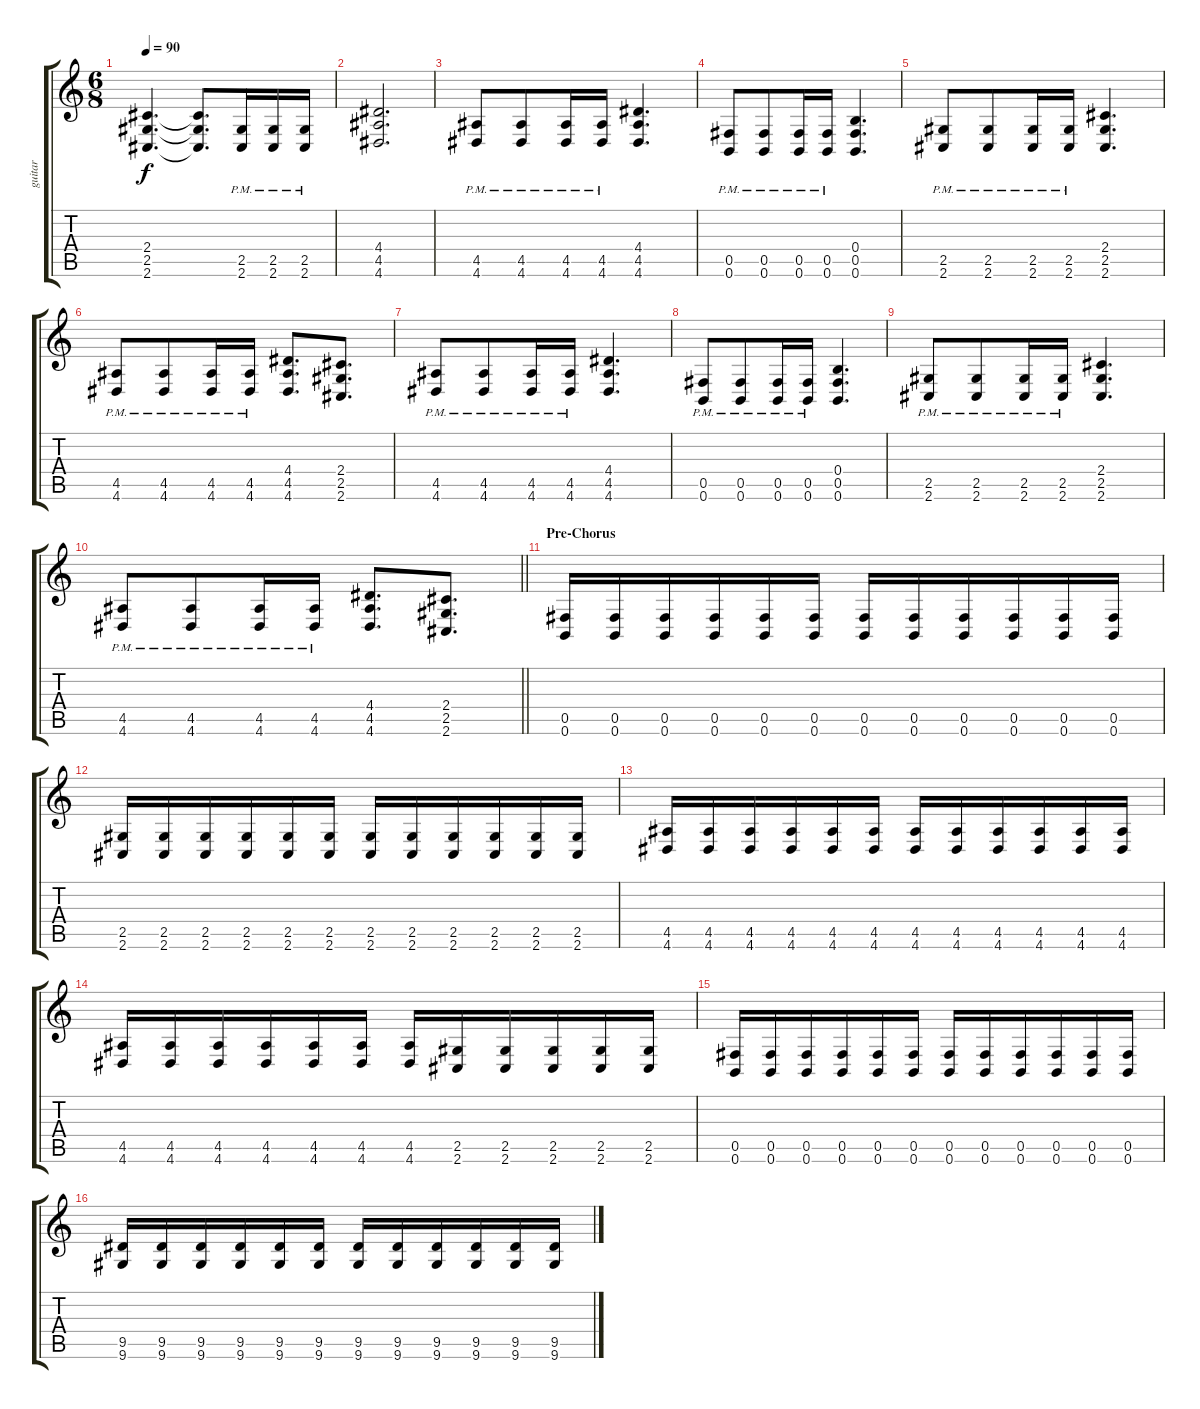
\track ("guitar" "guitar") {instrument distortionguitar}
\staff {score tabs}
\tuning (Db4 Ab3 E3 B2 Gb2 B1) {hide}
\ts (6 8)
\tempo 90
\clef g2
\ks c
(2.4 2.5 2.6).4{d dy f} (2.4{t} 2.5{t} 2.6{t}).8{d} (2.5{pm} 2.6{pm}).16 (2.5{pm} 2.6{pm}).16 (2.5{pm} 2.6{pm}).16 |
(4.4 4.5 4.6).2{d} |
(4.5{pm} 4.6{pm}).8 (4.5{pm} 4.6{pm}).8 (4.5{pm} 4.6{pm}).16 (4.5{pm} 4.6{pm}).16 (4.4 4.5 4.6).4{d} |
(0.5{pm} 0.6{pm}).8 (0.5{pm} 0.6{pm}).8 (0.5{pm} 0.6{pm}).16 (0.5{pm} 0.6{pm}).16 (0.4 0.5 0.6).4{d} |
(2.5{pm} 2.6{pm}).8 (2.5{pm} 2.6{pm}).8 (2.5{pm} 2.6{pm}).16 (2.5{pm} 2.6{pm}).16 (2.4 2.5 2.6).4{d} |
(4.5{pm} 4.6{pm}).8 (4.5{pm} 4.6{pm}).8 (4.5{pm} 4.6{pm}).16 (4.5{pm} 4.6{pm}).16 (4.4 4.5 4.6).8{d} (2.4 2.5 2.6).8{d} |
(4.5{pm} 4.6{pm}).8 (4.5{pm} 4.6{pm}).8 (4.5{pm} 4.6{pm}).16 (4.5{pm} 4.6{pm}).16 (4.4 4.5 4.6).4{d} |
(0.5{pm} 0.6{pm}).8 (0.5{pm} 0.6{pm}).8 (0.5{pm} 0.6{pm}).16 (0.5{pm} 0.6{pm}).16 (0.4 0.5 0.6).4{d} |
(2.5{pm} 2.6{pm}).8 (2.5{pm} 2.6{pm}).8 (2.5{pm} 2.6{pm}).16 (2.5{pm} 2.6{pm}).16 (2.4 2.5 2.6).4{d} |
\barLineRight lightlight
(4.5{pm} 4.6{pm}).8 (4.5{pm} 4.6{pm}).8 (4.5{pm} 4.6{pm}).16 (4.5{pm} 4.6{pm}).16 (4.4 4.5 4.6).8{d} (2.4 2.5 2.6).8{d} |
\section ("" "Pre-Chorus")
(0.5 0.6).16 (0.5 0.6).16 (0.5 0.6).16 (0.5 0.6).16 (0.5 0.6).16 (0.5 0.6).16 (0.5 0.6).16 (0.5 0.6).16 (0.5 0.6).16 (0.5 0.6).16 (0.5 0.6).16 (0.5 0.6).16 |
(2.5 2.6).16 (2.5 2.6).16 (2.5 2.6).16 (2.5 2.6).16 (2.5 2.6).16 (2.5 2.6).16 (2.5 2.6).16 (2.5 2.6).16 (2.5 2.6).16 (2.5 2.6).16 (2.5 2.6).16 (2.5 2.6).16 |
(4.5 4.6).16 (4.5 4.6).16 (4.5 4.6).16 (4.5 4.6).16 (4.5 4.6).16 (4.5 4.6).16 (4.5 4.6).16 (4.5 4.6).16 (4.5 4.6).16 (4.5 4.6).16 (4.5 4.6).16 (4.5 4.6).16 |
(4.5 4.6).16 (4.5 4.6).16 (4.5 4.6).16 (4.5 4.6).16 (4.5 4.6).16 (4.5 4.6).16 (4.5 4.6).16 (2.5 2.6).16 (2.5 2.6).16 (2.5 2.6).16 (2.5 2.6).16 (2.5 2.6).16 |
(0.5 0.6).16 (0.5 0.6).16 (0.5 0.6).16 (0.5 0.6).16 (0.5 0.6).16 (0.5 0.6).16 (0.5 0.6).16 (0.5 0.6).16 (0.5 0.6).16 (0.5 0.6).16 (0.5 0.6).16 (0.5 0.6).16 |
(9.5 9.6).16 (9.5 9.6).16 (9.5 9.6).16 (9.5 9.6).16 (9.5 9.6).16 (9.5 9.6).16 (9.5 9.6).16 (9.5 9.6).16 (9.5 9.6).16 (9.5 9.6).16 (9.5 9.6).16 (9.5 9.6).16
